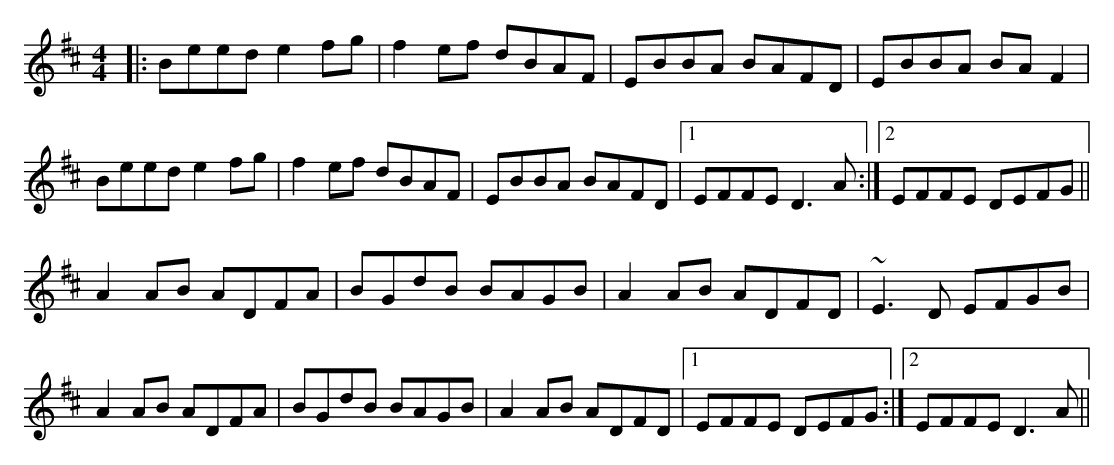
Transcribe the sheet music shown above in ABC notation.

X:1
M:4/4
K:Edor
|:Beed e2 fg|f2 ef dBAF|EBBA BAFD|EBBA BA F2|
Beed e2 fg|f2 ef dBAF|EBBA BAFD|1 EFFE D3 A:|2 EFFE DEFG||
A2 AB ADFA|BGdB BAGB|A2 AB ADFD|~E3 D EFGB|
A2 AB ADFA|BGdB BAGB|A2 AB ADFD|1 EFFE DEFG:|2 EFFE D3 A||
